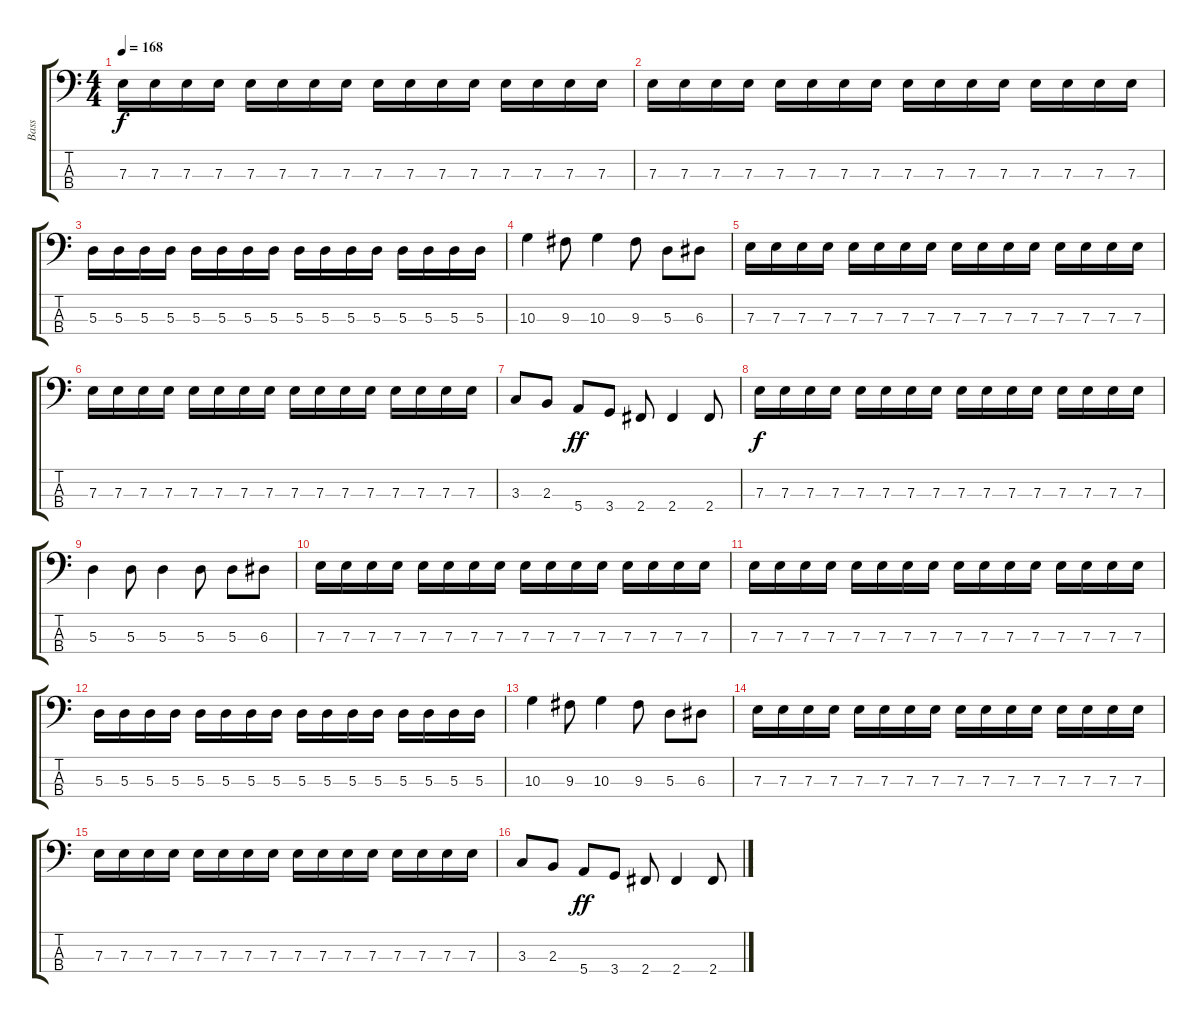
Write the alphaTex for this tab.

\track ("Bass" "Bass") {instrument electricbasspick}
\staff {score tabs}
\tuning (G2 D2 A1 E1) {hide}
\ts (4 4)
\tempo 168
\clef f4
\ks c
7.3.16{dy f} 7.3.16 7.3.16 7.3.16 7.3.16 7.3.16 7.3.16 7.3.16 7.3.16 7.3.16 7.3.16 7.3.16 7.3.16 7.3.16 7.3.16 7.3.16 |
7.3.16 7.3.16 7.3.16 7.3.16 7.3.16 7.3.16 7.3.16 7.3.16 7.3.16 7.3.16 7.3.16 7.3.16 7.3.16 7.3.16 7.3.16 7.3.16 |
5.3.16 5.3.16 5.3.16 5.3.16 5.3.16 5.3.16 5.3.16 5.3.16 5.3.16 5.3.16 5.3.16 5.3.16 5.3.16 5.3.16 5.3.16 5.3.16 |
10.3.4 9.3.8 10.3.4 9.3.8 5.3.8 6.3.8 |
7.3.16 7.3.16 7.3.16 7.3.16 7.3.16 7.3.16 7.3.16 7.3.16 7.3.16 7.3.16 7.3.16 7.3.16 7.3.16 7.3.16 7.3.16 7.3.16 |
7.3.16 7.3.16 7.3.16 7.3.16 7.3.16 7.3.16 7.3.16 7.3.16 7.3.16 7.3.16 7.3.16 7.3.16 7.3.16 7.3.16 7.3.16 7.3.16 |
3.3.8 2.3.8 5.4.8{dy ff} 3.4.8 2.4.8 2.4.4 2.4.8 |
7.3.16{dy f} 7.3.16 7.3.16 7.3.16 7.3.16 7.3.16 7.3.16 7.3.16 7.3.16 7.3.16 7.3.16 7.3.16 7.3.16 7.3.16 7.3.16 7.3.16 |
5.3.4 5.3.8 5.3.4 5.3.8 5.3.8 6.3.8 |
7.3.16 7.3.16 7.3.16 7.3.16 7.3.16 7.3.16 7.3.16 7.3.16 7.3.16 7.3.16 7.3.16 7.3.16 7.3.16 7.3.16 7.3.16 7.3.16 |
7.3.16 7.3.16 7.3.16 7.3.16 7.3.16 7.3.16 7.3.16 7.3.16 7.3.16 7.3.16 7.3.16 7.3.16 7.3.16 7.3.16 7.3.16 7.3.16 |
5.3.16 5.3.16 5.3.16 5.3.16 5.3.16 5.3.16 5.3.16 5.3.16 5.3.16 5.3.16 5.3.16 5.3.16 5.3.16 5.3.16 5.3.16 5.3.16 |
10.3.4 9.3.8 10.3.4 9.3.8 5.3.8 6.3.8 |
7.3.16 7.3.16 7.3.16 7.3.16 7.3.16 7.3.16 7.3.16 7.3.16 7.3.16 7.3.16 7.3.16 7.3.16 7.3.16 7.3.16 7.3.16 7.3.16 |
7.3.16 7.3.16 7.3.16 7.3.16 7.3.16 7.3.16 7.3.16 7.3.16 7.3.16 7.3.16 7.3.16 7.3.16 7.3.16 7.3.16 7.3.16 7.3.16 |
3.3.8 2.3.8 5.4.8{dy ff} 3.4.8 2.4.8 2.4.4 2.4.8
